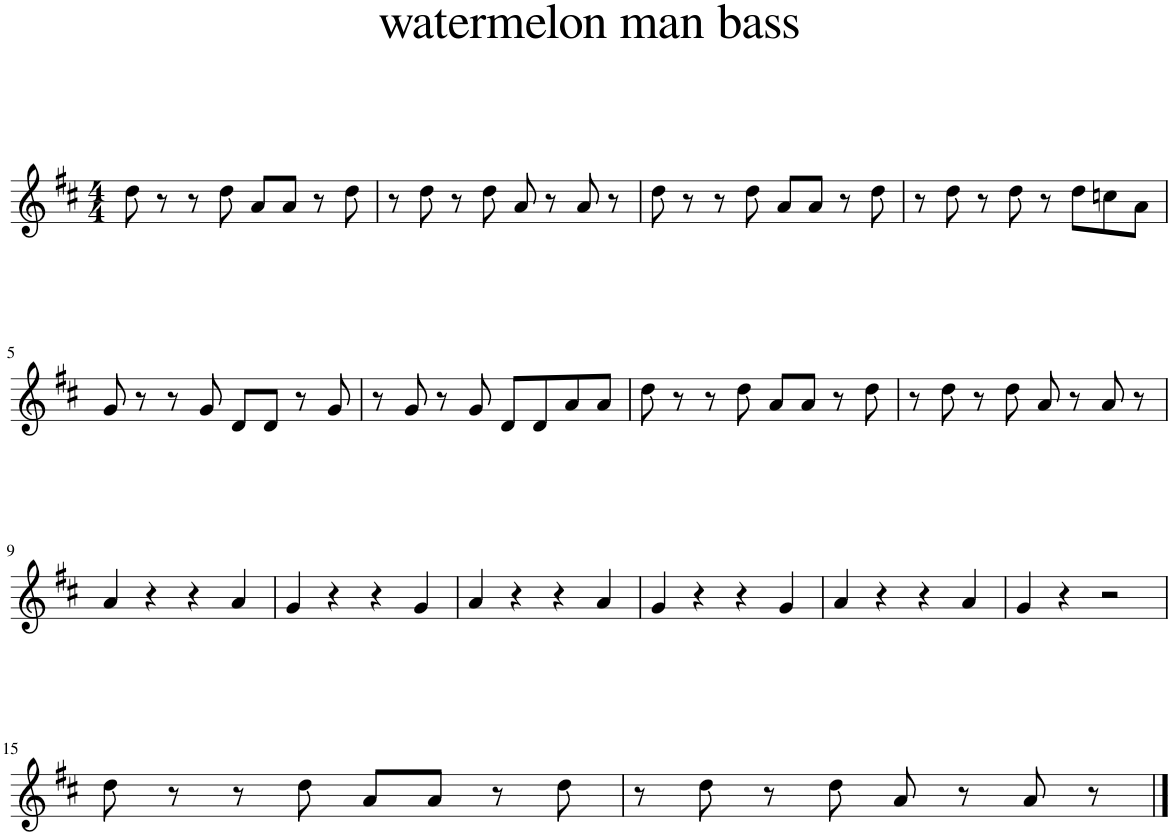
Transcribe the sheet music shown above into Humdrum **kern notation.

**kern
*part1
*staff1
*I"Bb Trumpet
*I'Bb Tpt.
*clefG2
*Trd1c2
*k[f#c#]
*M4/4
=1
8dd\
8r
8r
8dd\
8a/L
8a/J
8r
8dd\
=2
8r
8dd\
8r
8dd\
8a/
8r
8a/
8r
=3
8dd\
8r
8r
8dd\
8a/L
8a/J
8r
8dd\
=4
8r
8dd\
8r
8dd\
8r
8dd\L
8ccn\
8a\J
!!LO:LB:g=z
=5
8g/
8r
8r
8g/
8d/L
8d/J
8r
8g/
=6
8r
8g/
8r
8g/
8d/L
8d/
8a/
8a/J
=7
8dd\
8r
8r
8dd\
8a/L
8a/J
8r
8dd\
=8
8r
8dd\
8r
8dd\
8a/
8r
8a/
8r
!!LO:LB:g=z
=9
4a/
4r
4r
4a/
=10
4g/
4r
4r
4g/
=11
4a/
4r
4r
4a/
=12
4g/
4r
4r
4g/
=13
4a/
4r
4r
4a/
=14
4g/
4r
2r
!!LO:LB:g=z
=15
8dd\
8r
8r
8dd\
8a/L
8a/J
8r
8dd\
=16
8r
8dd\
8r
8dd\
8a/
8r
8a/
8r
==
*-
